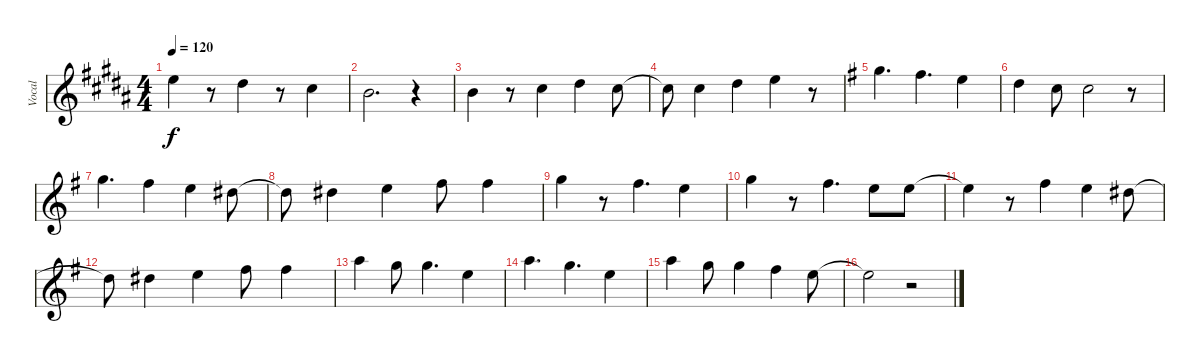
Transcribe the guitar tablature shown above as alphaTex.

\track ("Vocal" "Vocal") {instrument flute}
\staff {score}
\tuning (E4 B3 G3 D3 A2 E2 B1) {hide}
\ts (4 4)
\tempo 120
\clef g2
\ks b
12.1.4{dy f} r.8 11.1.4 r.8 9.1.4 |
7.1.2{d} r.4 |
7.1.4 r.8 9.1.4 11.1.4 9.1.8 |
9.1{t}.8 14.2.4 11.1.4 17.2.4 r.8 |
\ks g
15.1.4{d} 19.2.4{d} 17.2.4 |
10.1.4 8.1.8 8.1.2 r.8 |
15.1.4{d} 19.2.4 17.2.4 11.1.8 |
11.1{t}.8 11.1.4 17.2.4 14.1.8 14.1.4 |
15.1.4 r.8 19.2.4{d} 17.2.4 |
15.1.4 r.8 19.2.4{d} 17.2.8 12.1.8 |
12.1{t}.4 r.8 14.1.4 12.1.4 11.1.8 |
11.1{t}.8 11.1.4 17.2.4 14.1.8 14.1.4 |
17.1.4 15.1.8 15.1.4{d} 17.2.4 |
17.1.4{d} 15.1.4{d} 17.2.4 |
17.1.4 15.1.8 15.1.4 14.1.4 12.1.8 |
12.1{t}.2 r.2
